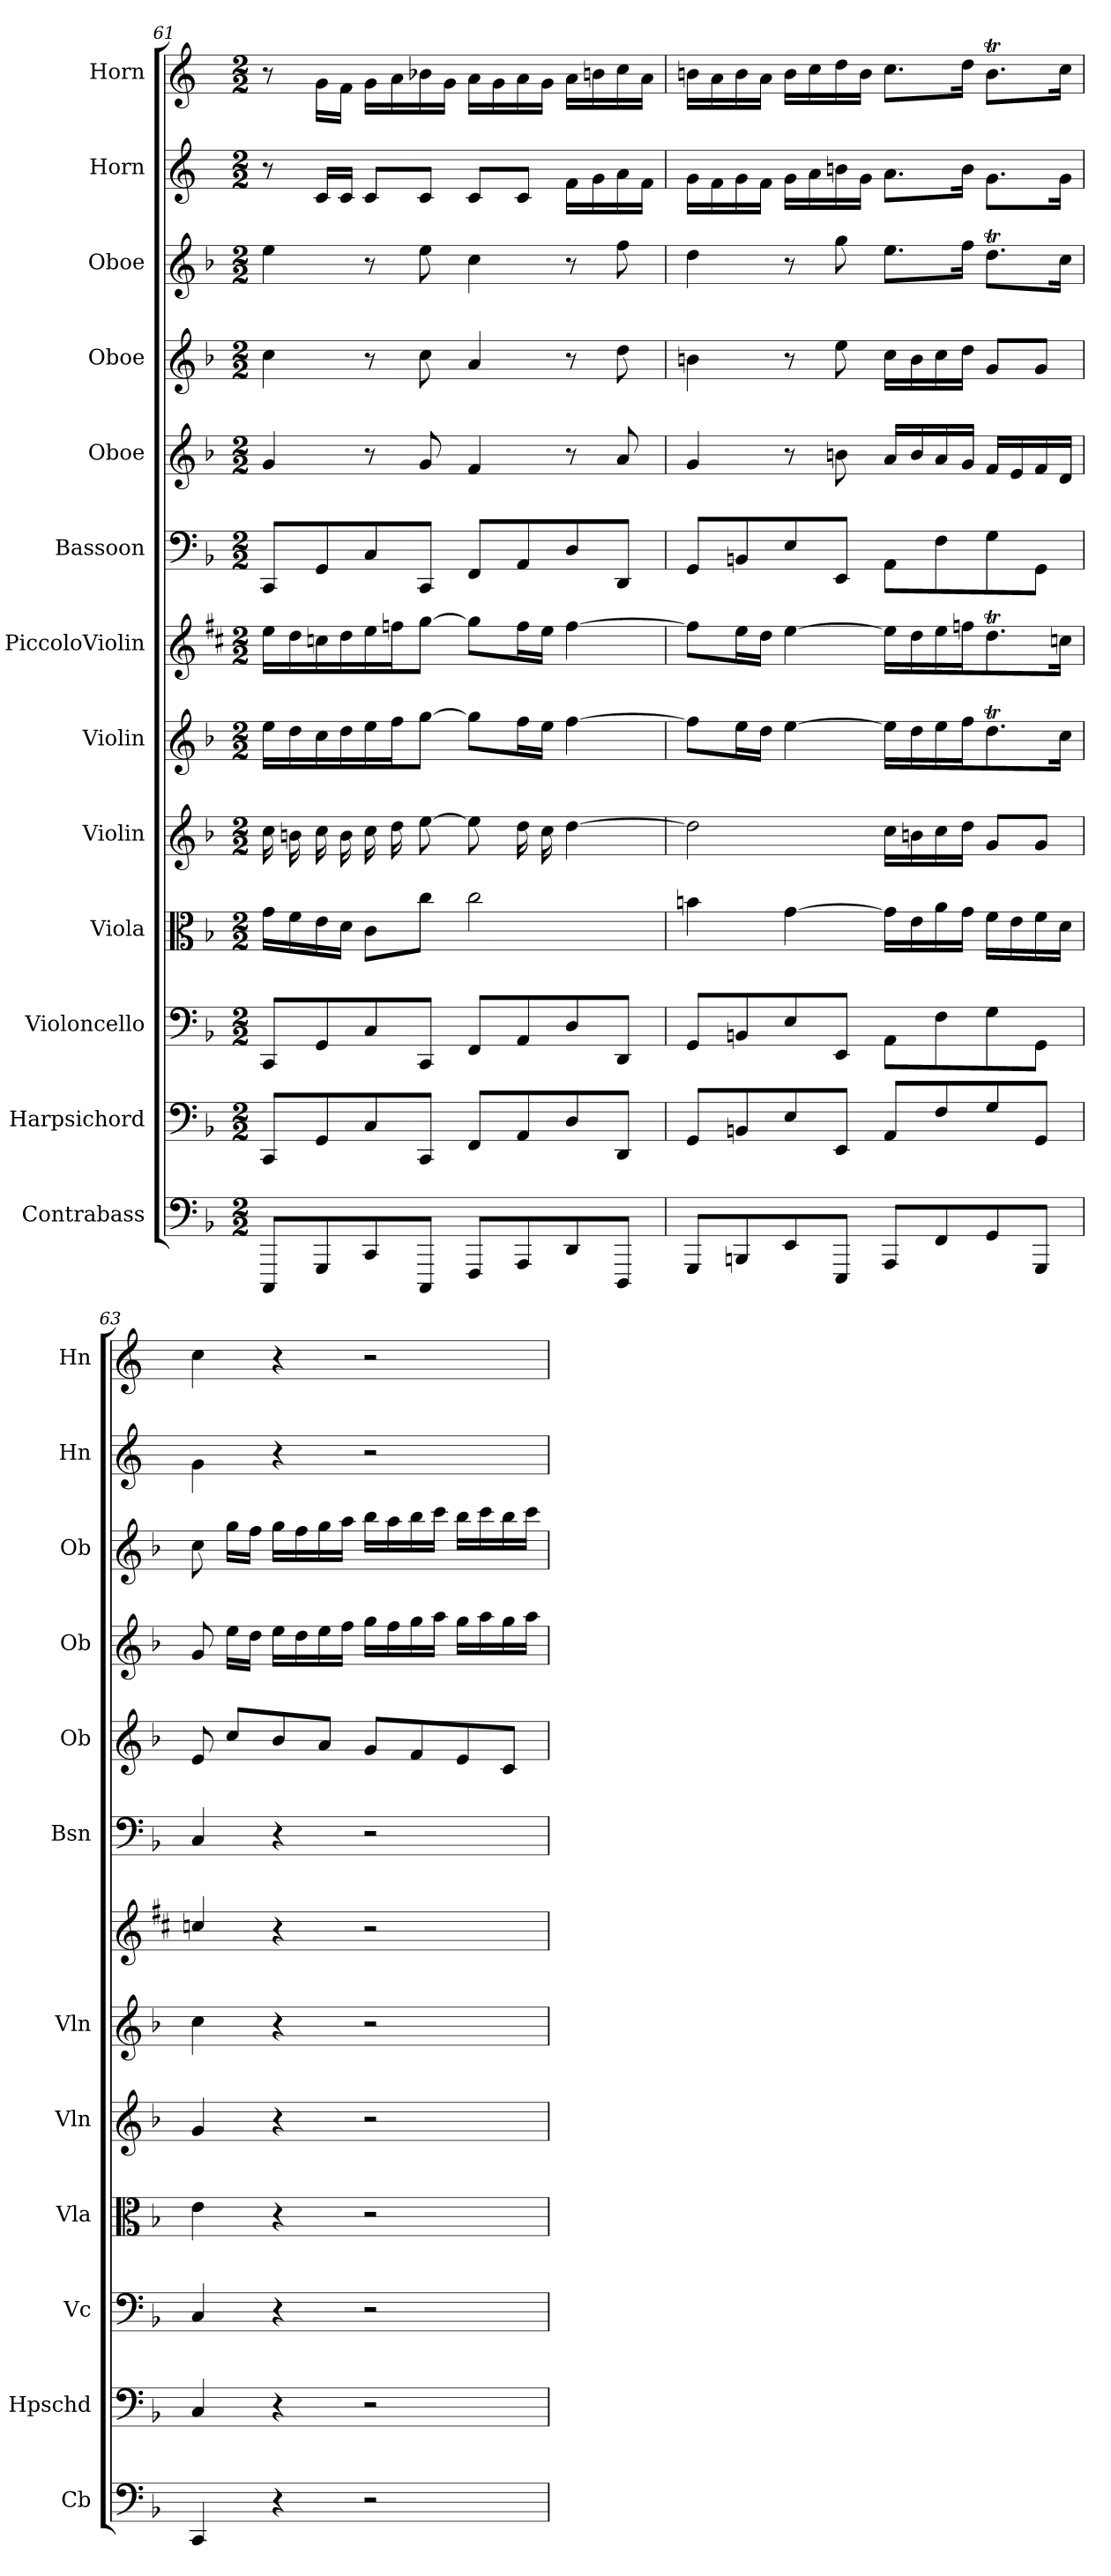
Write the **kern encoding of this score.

**kern	**kern	**kern	**kern	**kern	**kern	**kern	**kern	**kern	**kern	**kern	**kern	**kern
*part13	*part12	*part11	*part10	*part9	*part8	*part7	*part6	*part5	*part4	*part3	*part2	*part1
*staff13	*staff12	*staff11	*staff10	*staff9	*staff8	*staff7	*staff6	*staff5	*staff4	*staff3	*staff2	*staff1
*I"Contrabass	*I"Harpsichord	*I"Violoncello	*I"Viola	*I"Violin	*I"Violin	*I"PiccoloViolin	*I"Bassoon	*I"Oboe	*I"Oboe	*I"Oboe	*I"Horn	*I"Horn
*I'Cb	*I'Hpschd	*I'Vc	*I'Vla	*I'Vln	*I'Vln	*	*I'Bsn	*I'Ob	*I'Ob	*I'Ob	*I'Hn	*I'Hn
*clefF4	*clefF4	*clefF4	*clefC3	*clefG2	*clefG2	*clefG2	*clefF4	*clefG2	*clefG2	*clefG2	*clefG2	*clefG2
*k[b-]	*k[b-]	*k[b-]	*k[b-]	*k[b-]	*k[b-]	*k[f#c#]	*k[b-]	*k[b-]	*k[b-]	*k[b-]	*k[]	*k[]
*M2/2	*M2/2	*M2/2	*M2/2	*M2/2	*M2/2	*M2/2	*M2/2	*M2/2	*M2/2	*M2/2	*M2/2	*M2/2
=61	=61	=61	=61	=61	=61	=61	=61	=61	=61	=61	=61	=61
8CCC/L	8CC/L	8CC/L	16g\LL	16cc\	16ee\LL	16ee\LL	8CC/L	4g/	4cc\	4ee\	8r	8r
.	.	.	16f\	16bn\	16dd\	16dd\	.	.	.	.	.	.
8GGG/	8GG/	8GG/	16e\	16cc\	16cc\	16ccn\	8GG/	.	.	.	16c/LL	16g\LL
.	.	.	16d\JJ	16b\	16dd\	16dd\	.	.	.	.	16c/JJ	16f\JJ
8CC/	8C/	8C/	8c\L	16cc\	16ee\	16ee\	8C/	8r	8r	8r	8c/L	16g\LL
.	.	.	.	16dd\	16ff\J	16ffn\J	.	.	.	.	.	16a\
8CCC/J	8CC/J	8CC/J	8cc\J	[8ee\	[8gg\J	[8gg\J	8CC/J	8g/	8cc\	8ee\	8c/J	16b-X\
.	.	.	.	.	.	.	.	.	.	.	.	16g\JJ
8FFF/L	8FF/L	8FF/L	2cc\	8ee\]	8gg\L]	8gg\L]	8FF/L	4f/	4a/	4cc\	8c/L	16a\LL
.	.	.	.	.	.	.	.	.	.	.	.	16g\
8AAA/	8AA/	8AA/	.	16dd\	16ff\L	16ff\L	8AA/	.	.	.	8c/J	16a\
.	.	.	.	16cc\	16ee\JJ	16ee\JJ	.	.	.	.	.	16g\JJ
8DD/	8D/	8D/	.	[4dd\	[4ff\	[4ff\	8D/	8r	8r	8r	16f\LL	16a\LL
.	.	.	.	.	.	.	.	.	.	.	16g\	16bn\
8DDD/J	8DD/J	8DD/J	.	.	.	.	8DD/J	8a/	8dd\	8ff\	16a\	16cc\
.	.	.	.	.	.	.	.	.	.	.	16f\JJ	16a\JJ
=62	=62	=62	=62	=62	=62	=62	=62	=62	=62	=62	=62	=62
8GGG/L	8GG/L	8GG/L	4bn\	2dd\]	8ff\L]	8ff\L]	8GG/L	4g/	4bn\	4dd\	16g\LL	16bn\LL
.	.	.	.	.	.	.	.	.	.	.	16f\	16a\
8BBBn/	8BBn/	8BBn/	.	.	16ee\L	16ee\L	8BBn/	.	.	.	16g\	16b\
.	.	.	.	.	16dd\JJ	16dd\JJ	.	.	.	.	16f\JJ	16a\JJ
8EE/	8E/	8E/	[4g\	.	[4ee\	[4ee\	8E/	8r	8r	8r	16g\LL	16b\LL
.	.	.	.	.	.	.	.	.	.	.	16a\	16cc\
8EEE/J	8EE/J	8EE/J	.	.	.	.	8EE/J	8bn\	8ee\	8gg\	16bn\	16dd\
.	.	.	.	.	.	.	.	.	.	.	16g\JJ	16b\JJ
8AAA/L	8AA/L	8AA\L	16g\LL]	16cc\LL	16ee\LL]	16ee\LL]	8AA\L	16a/LL	16cc\LL	8.ee\L	8.a\L	8.cc\L
.	.	.	16e\	16bn\	16dd\	16dd\	.	16b/	16b\	.	.	.
8FF/	8F/	8F\	16a\	16cc\	16ee\	16ee\	8F\	16a/	16cc\	.	.	.
.	.	.	16g\JJ	16dd\JJ	16ff\J	16ffn\J	.	16g/JJ	16dd\JJ	16ff\Jk	16b\Jk	16dd\Jk
8GG/	8G/	8G\	16f\LL	8g/L	8.ddT\	8.ddT\	8G\	16f/LL	8g/L	8.ddT\L	8.g\L	8.bt\L
.	.	.	16e\	.	.	.	.	16e/	.	.	.	.
8GGG/J	8GG/J	8GG\J	16f\	8g/J	.	.	8GG\J	16f/	8g/J	.	.	.
.	.	.	16d\JJ	.	16cc\Jk	16ccn\Jk	.	16d/JJ	.	16cc\Jk	16g\Jk	16cc\Jk
=63	=63	=63	=63	=63	=63	=63	=63	=63	=63	=63	=63	=63
4CC/	4C/	4C/	4e\	4g/	4cc\	4ccn/	4C/	8e/	8g/	8cc\	4g\	4cc\
.	.	.	.	.	.	.	.	8cc/L	16ee\LL	16gg\LL	.	.
.	.	.	.	.	.	.	.	.	16dd\JJ	16ff\JJ	.	.
4r	4r	4r	4r	4r	4r	4r	4r	8b-/	16ee\LL	16gg\LL	4r	4r
.	.	.	.	.	.	.	.	.	16dd\	16ff\	.	.
.	.	.	.	.	.	.	.	8a/J	16ee\	16gg\	.	.
.	.	.	.	.	.	.	.	.	16ff\JJ	16aa\JJ	.	.
2r	2r	2r	2r	2r	2r	2r	2r	8g/L	16gg\LL	16bb-\LL	2r	2r
.	.	.	.	.	.	.	.	.	16ff\	16aa\	.	.
.	.	.	.	.	.	.	.	8f/	16gg\	16bb-\	.	.
.	.	.	.	.	.	.	.	.	16aa\JJ	16ccc\JJ	.	.
.	.	.	.	.	.	.	.	8e/	16gg\LL	16bb-\LL	.	.
.	.	.	.	.	.	.	.	.	16aa\	16ccc\	.	.
.	.	.	.	.	.	.	.	8c/J	16gg\	16bb-\	.	.
.	.	.	.	.	.	.	.	.	16aa\JJ	16ccc\JJ	.	.
=	=	=	=	=	=	=	=	=	=	=	=	=
*-	*-	*-	*-	*-	*-	*-	*-	*-	*-	*-	*-	*-
